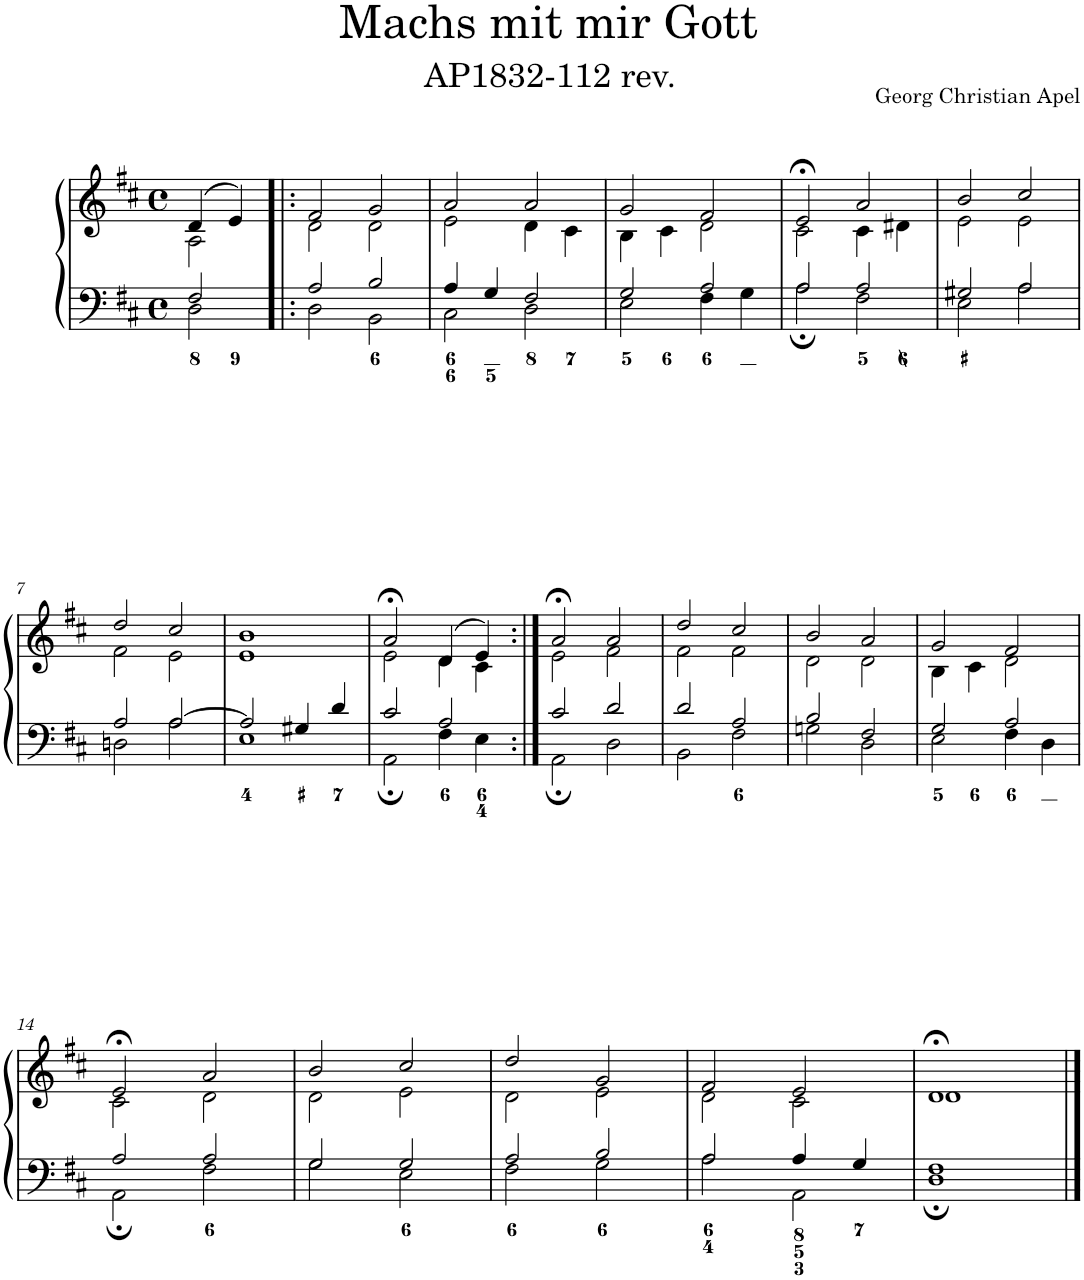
**kern	**kern
*part1	*part1
*staff2	*staff1
*I"Piano	*
*I'Pno.	*
*clefF4	*clefG2
*k[f#c#]	*k[f#c#]
*M4/4	*M4/4
*met(c)	*met(c)
=1	=1
*^	*^
2F#/	2D\	(4d/	2A\
.	.	4e/)	.
=2!|:	=2!|:	=2!|:	=2!|:
2A/	2D\	2f#/	2d\
2B/	2BB\	2g/	2d\
=3	=3	=3	=3
4A/	2C#\	2a/	2e\
4G/	.	.	.
2F#/	2D\	2a/	4d\
.	.	.	4c#\
=4	=4	=4	=4
2G/	2E\	2g/	4B\
.	.	.	4c#\
2A/	4F#\	2f#/	2d\
.	4G\	.	.
=5	=5	=5	=5
2A/	2A;\	2e;</	2c#\
2A/	2F#\	2a/	4c#\
.	.	.	4d#X\
=6	=6	=6	=6
2G#X/	2E\	2b/	2e\
2A/	2A\	2cc#/	2e\
!!LO:LB:g=z	!!
=7	=7	=7	=7
2A/	2Dn\	2dd/	2f#\
[2A/	2A\	2cc#/	2e\
=8	=8	=8	=8
2A/]	1E	1b	1e
4G#X/	.	.	.
4d/	.	.	.
=9	=9	=9	=9
2c#/	2AA;\	2a;</	2e\
2A/	4F#\	(4d/	4d\
.	4E\	4e/)	4c#\
=10:|!	=10:|!	=10:|!	=10:|!
2c#/	2AA;\	2a;</	2e\
2d/	2D\	2a/	2f#\
=11	=11	=11	=11
2d/	2BB\	2dd/	2f#\
2A/	2F#\	2cc#/	2f#\
=12	=12	=12	=12
2B/	2Gn\	2b/	2d\
2F#/	2D\	2a/	2d\
=13	=13	=13	=13
2G/	2E\	2g/	4B\
.	.	.	4c#\
2A/	4F#\	2f#/	2d\
.	4D\	.	.
!!LO:LB:g=z	!!
=14	=14	=14	=14
2A/	2AA;\	2e;</	2c#\
2A/	2F#\	2a/	2d\
=15	=15	=15	=15
2G/	2G\	2b/	2d\
2G/	2E\	2cc#/	2e\
=16	=16	=16	=16
2A/	2F#\	2dd/	2d\
2B/	2G\	2g/	2e\
=17	=17	=17	=17
2A/	2A\	2f#/	2d\
4A/	2AA\	2e/	2c#\
4G/	.	.	.
=18	=18	=18	=18
1F#	1D;	1d;<	1d
*v	*v	*	*
*	*v	*v
==	==
*-	*-
